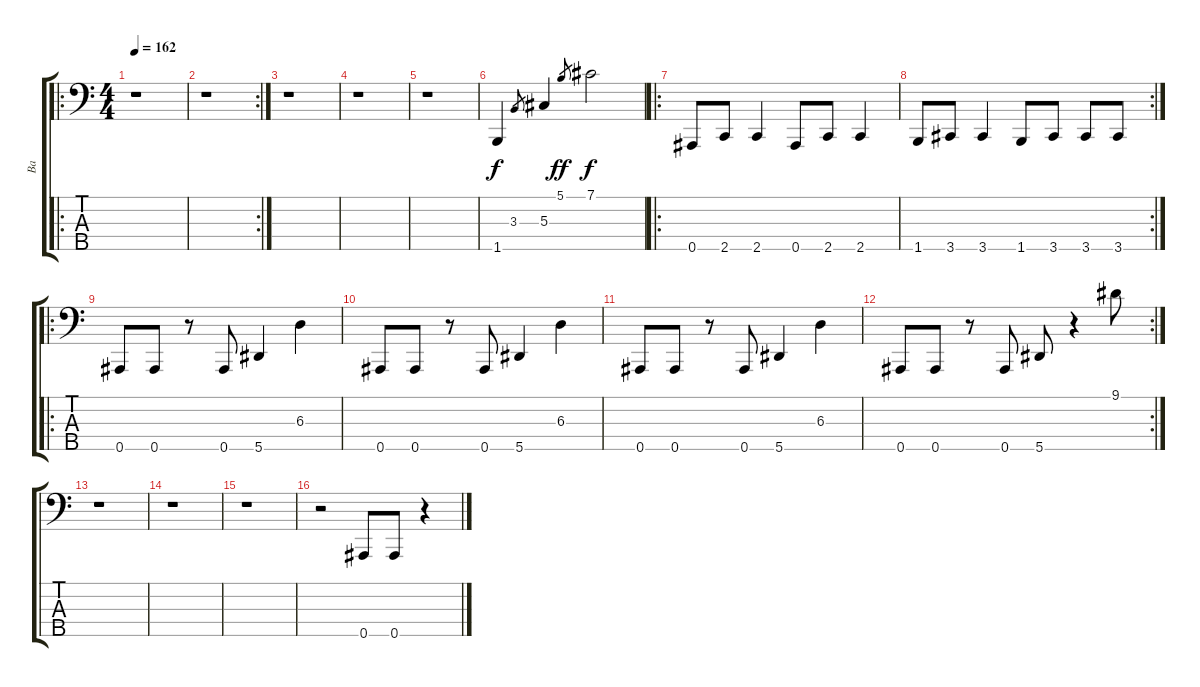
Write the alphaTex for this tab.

\track ("Ba" "Ba") {instrument slapbass1}
\staff {score tabs}
\tuning (Gb2 Db2 Ab1 Eb1 Bb0) {hide}
\ro
\ts (4 4)
\tempo 162
\clef f4
\ks c
r.1{dy f instrument slapbass1} |
\rc 2
r.1 |
r.1 |
r.1 |
r.1 |
1.5.4 3.3.8{gr} 5.3.4 5.1.8{gr dy ff} 7.1.2{dy f} |
\ro
0.5.8 2.5.8 2.5.4 0.5.8 2.5.8 2.5.4 |
\rc 2
1.5.8 3.5.8 3.5.4 1.5.8 3.5.8 3.5.8 3.5.8 |
\ro
0.5.8{instrument electricbassfinger} 0.5.8 r.8 0.5.8 5.5.4 6.3.4 |
0.5.8 0.5.8 r.8 0.5.8 5.5.4 6.3.4 |
0.5.8 0.5.8 r.8 0.5.8 5.5.4 6.3.4 |
\rc 2
0.5.8 0.5.8 r.8 0.5.8 5.5.8 r.4 9.1.8{instrument slapbass1} |
r.1 |
r.1 |
r.1 |
r.2 0.5.8{instrument electricbassfinger} 0.5.8 r.4
